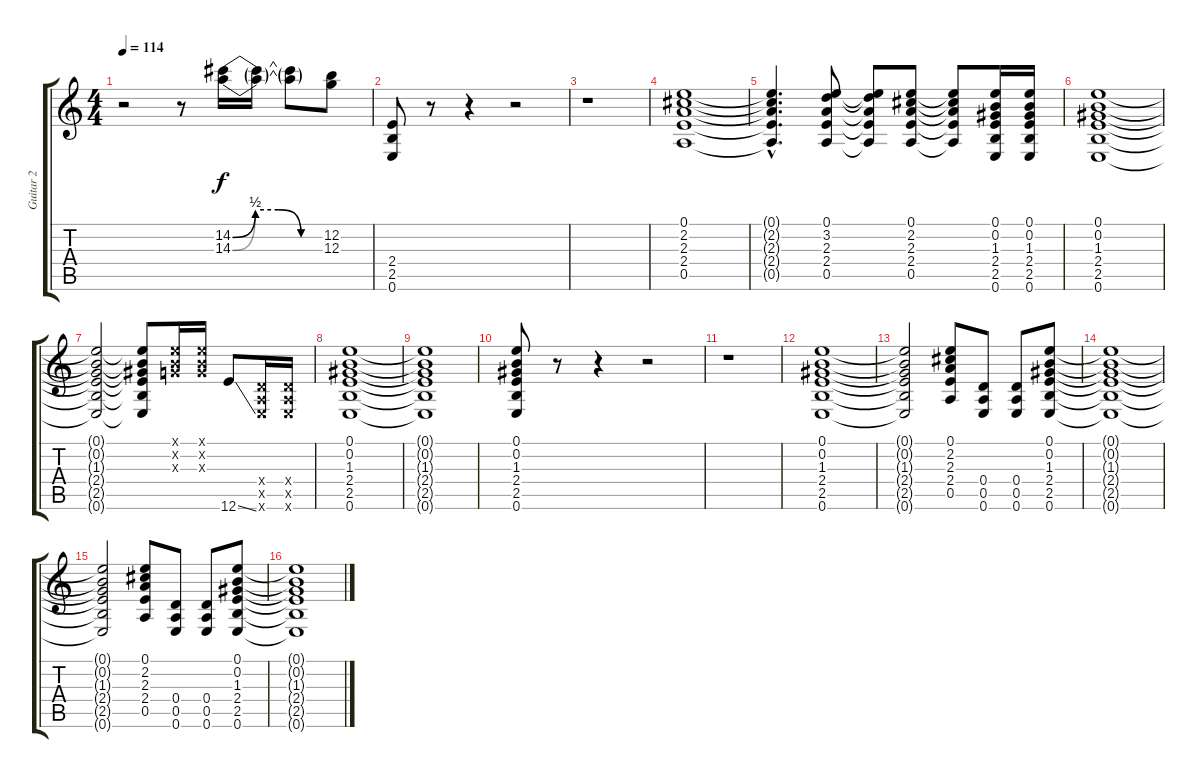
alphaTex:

\track ("Guitar 2" "Guitar 2") {instrument electricguitarclean}
\staff {score tabs}
\tuning (E4 B3 G3 D3 A2 E2) {hide}
\ts (4 4)
\tempo 114
\clef g2
\ks c
r.2{dy f} r.8 (14.2{be (custom 0 0 15 2 30 2 45 0 60 0)} 14.3{be (custom 0 0 15 2 30 2 45 0 60 0)}).16 (14.2{t} 14.3{t}).16 (14.2{t} 14.3{t}).8 (12.2 12.3).8 |
(2.4 2.5 0.6).8 r.8 r.4 r.2 |
r.1 |
(0.1 2.2 2.3 2.4 0.5).1 |
(0.1{hac t} 2.2{hac t} 2.3{hac t} 2.4{hac t} 0.5{hac t}).4{d} (0.1 3.2 2.3 2.4 0.5).8 (0.1{t} 3.2{t} 2.3{t} 2.4{t} 0.5{t}).8 (0.1 2.2 2.3 2.4 0.5).8 (0.1{t} 2.2{t} 2.3{t} 2.4{t} 0.5{t}).8 (0.1 0.2 1.3 2.4 2.5 0.6).16 (0.1 0.2 1.3 2.4 2.5 0.6).16 |
(0.1 0.2 1.3 2.4 2.5 0.6).1 |
(0.1{t} 0.2{t} 1.3{t} 2.4{t} 2.5{t} 0.6{t}).2 (0.1{t} 0.2{t} 1.3{t} 2.4{t} 2.5{t} 0.6{t}).8 (0.1{x} 0.2{x} 0.3{x}).16 (0.1{x} 0.2{x} 0.3{x}).16 12.6{ss}.8 (0.4{x} 0.5{x} 0.6{x}).16 (0.4{x} 0.5{x} 0.6{x}).16 |
(0.1 0.2 1.3 2.4 2.5 0.6).1 |
(0.1{t} 0.2{t} 1.3{t} 2.4{t} 2.5{t} 0.6{t}).1 |
(0.1 0.2 1.3 2.4 2.5 0.6).8 r.8 r.4 r.2 |
r.1 |
(0.1 0.2 1.3 2.4 2.5 0.6).1 |
(0.1{t} 0.2{t} 1.3{t} 2.4{t} 2.5{t} 0.6{t}).2 (0.1 2.2 2.3 2.4 0.5).8 (0.4 0.5 0.6).8 (0.4 0.5 0.6).8 (0.1 0.2 1.3 2.4 2.5 0.6).8 |
(0.1{t} 0.2{t} 1.3{t} 2.4{t} 2.5{t} 0.6{t}).1 |
(0.1{t} 0.2{t} 1.3{t} 2.4{t} 2.5{t} 0.6{t}).2 (0.1 2.2 2.3 2.4 0.5).8 (0.4 0.5 0.6).8 (0.4 0.5 0.6).8 (0.1 0.2 1.3 2.4 2.5 0.6).8 |
(0.1{t} 0.2{t} 1.3{t} 2.4{t} 2.5{t} 0.6{t}).1
